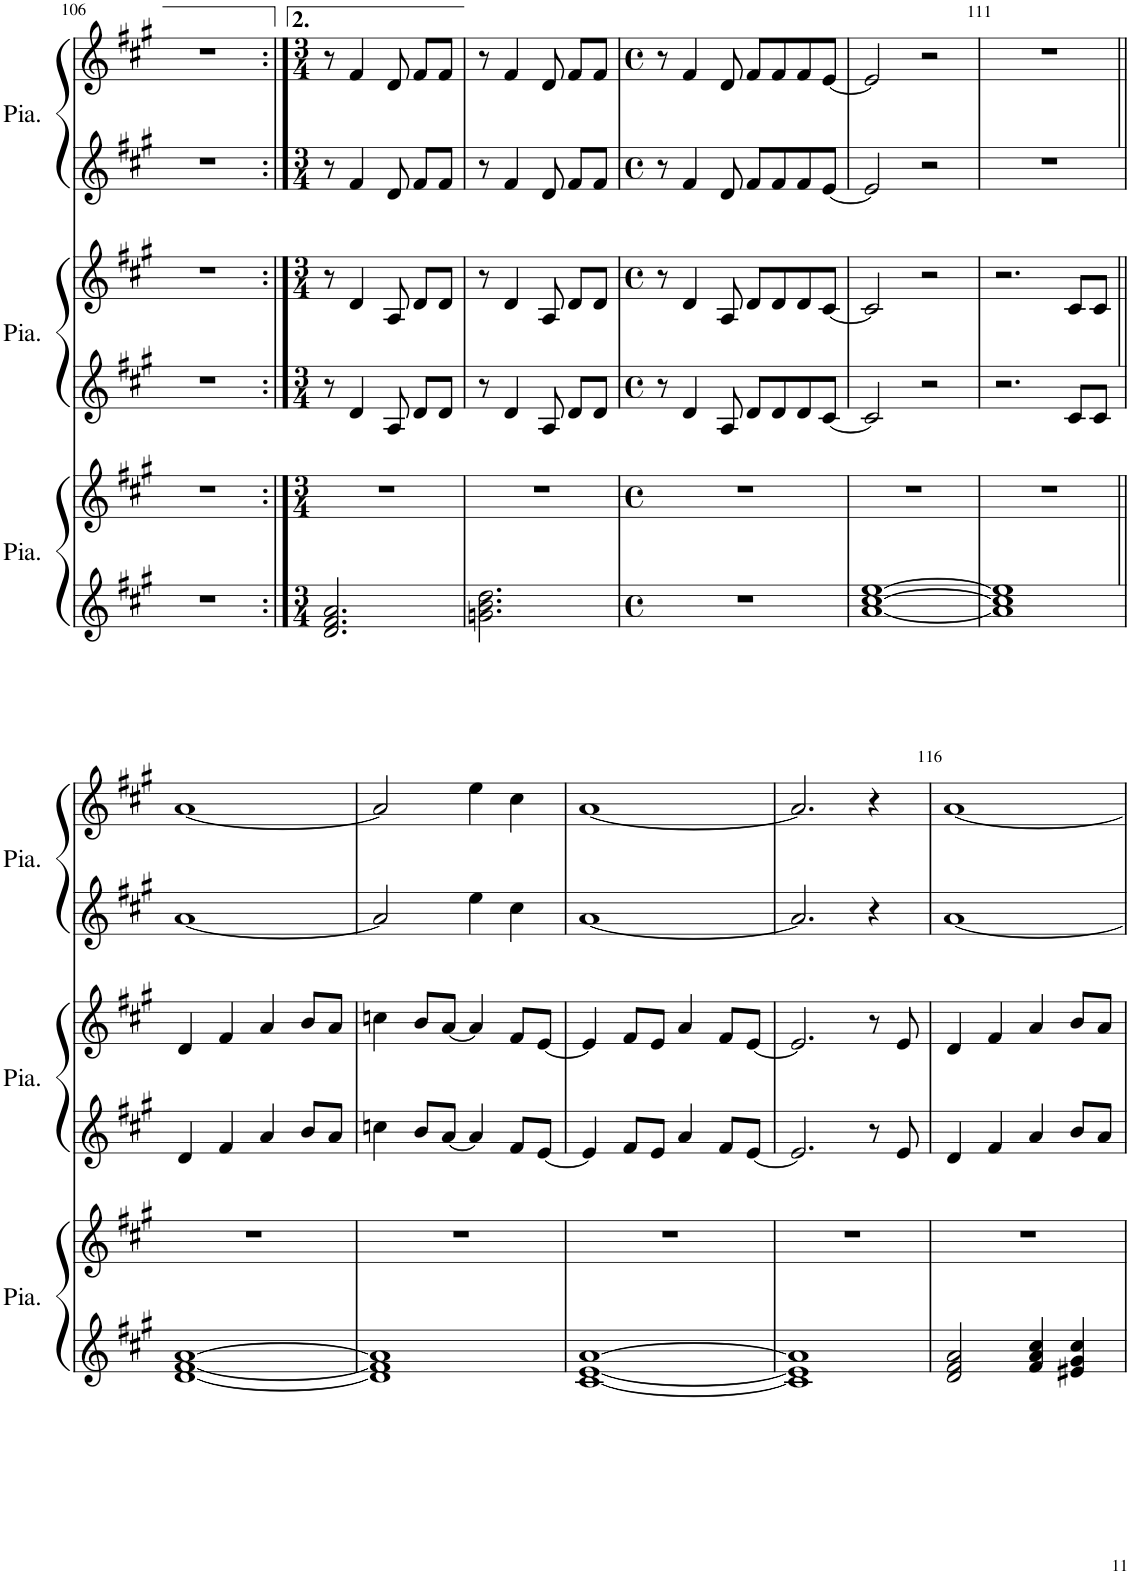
**kern	**kern	**kern	**kern	**kern	**kern
*part3	*part3	*part2	*part2	*part1	*part1
*staff6	*staff5	*staff4	*staff3	*staff2	*staff1
*I"Piano	*	*I"Piano	*	*I"Piano	*
*I'Pia.	*	*I'Pia.	*	*I'Pia.	*
!!LO:PB:g=z
*clefG2	*clefG2	*clefG2	*clefG2	*clefG2	*clefG2
*k[f#c#g#]	*k[f#c#g#]	*k[f#c#g#]	*k[f#c#g#]	*k[f#c#g#]	*k[f#c#g#]
*M4/4	*M4/4	*M4/4	*M4/4	*M4/4	*M4/4
*met(c)	*met(c)	*met(c)	*met(c)	*met(c)	*met(c)
=106	=106	=106	=106	=106	=106
1r	1r	1r	1r	1r	1r
=107:|!	=107:|!	=107:|!	=107:|!	=107:|!	=107:|!
*M3/4	*M3/4	*M3/4	*M3/4	*M3/4	*M3/4
2.d/ 2.f#/ 2.a/	2.r	8r	8r	8r	8r
.	.	4d/	4d/	4f#/	4f#/
.	.	8A/	8A/	8d/	8d/
.	.	8d/L	8d/L	8f#/L	8f#/L
.	.	8d/J	8d/J	8f#/J	8f#/J
=108	=108	=108	=108	=108	=108
2.gn\ 2.b\ 2.dd\	2.r	8r	8r	8r	8r
.	.	4d/	4d/	4f#/	4f#/
.	.	8A/	8A/	8d/	8d/
.	.	8d/L	8d/L	8f#/L	8f#/L
.	.	8d/J	8d/J	8f#/J	8f#/J
=109	=109	=109	=109	=109	=109
*M4/4	*M4/4	*M4/4	*M4/4	*M4/4	*M4/4
*met(c)	*met(c)	*met(c)	*met(c)	*met(c)	*met(c)
1r	1r	8r	8r	8r	8r
.	.	4d/	4d/	4f#/	4f#/
.	.	8A/	8A/	8d/	8d/
.	.	8d/L	8d/L	8f#/L	8f#/L
.	.	8d/	8d/	8f#/	8f#/
.	.	8d/	8d/	8f#/	8f#/
.	.	[8c#/J	[8c#/J	[8e/J	[8e/J
=110	=110	=110	=110	=110	=110
[1a [1cc# [1ee	1r	2c#/]	2c#/]	2e/]	2e/]
.	.	2r	2r	2r	2r
=111	=111	=111	=111	=111	=111
1a] 1cc#] 1ee]	1r	2.r	2.r	1r	1r
.	.	8c#/L	8c#/L	.	.
.	.	8c#/J	8c#/J	.	.
!!LO:LB:g=z
=112||	=112||	=112||	=112||	=112||	=112||
[1d [1f# [1a	1r	4d/	4d/	[1a	[1a
.	.	4f#/	4f#/	.	.
.	.	4a/	4a/	.	.
.	.	8b/L	8b/L	.	.
.	.	8a/J	8a/J	.	.
=113	=113	=113	=113	=113	=113
1d] 1f#] 1a]	1r	4ccn\	4ccn\	2a/]	2a/]
.	.	8b/L	8b/L	.	.
.	.	[8a/J	[8a/J	.	.
.	.	4a/]	4a/]	4ee\	4ee\
.	.	8f#/L	8f#/L	4cc#\	4cc#\
.	.	[8e/J	[8e/J	.	.
=114	=114	=114	=114	=114	=114
[1c# [1e [1a	1r	4e/]	4e/]	[1a	[1a
.	.	8f#/L	8f#/L	.	.
.	.	8e/J	8e/J	.	.
.	.	4a/	4a/	.	.
.	.	8f#/L	8f#/L	.	.
.	.	[8e/J	[8e/J	.	.
=115	=115	=115	=115	=115	=115
1c#] 1e] 1a]	1r	2.e/]	2.e/]	2.a/]	2.a/]
.	.	8r	8r	4r	4r
.	.	8e/	8e/	.	.
=116	=116	=116	=116	=116	=116
2d/ 2f#/ 2a/	1r	4d/	4d/	[1a	[1a
.	.	4f#/	4f#/	.	.
4f#/ 4a/ 4cc#/	.	4a/	4a/	.	.
4e#X/ 4g#/ 4cc#/	.	8b/L	8b/L	.	.
.	.	8a/J	8a/J	.	.
=	=	=	=	=	=
*-	*-	*-	*-	*-	*-
